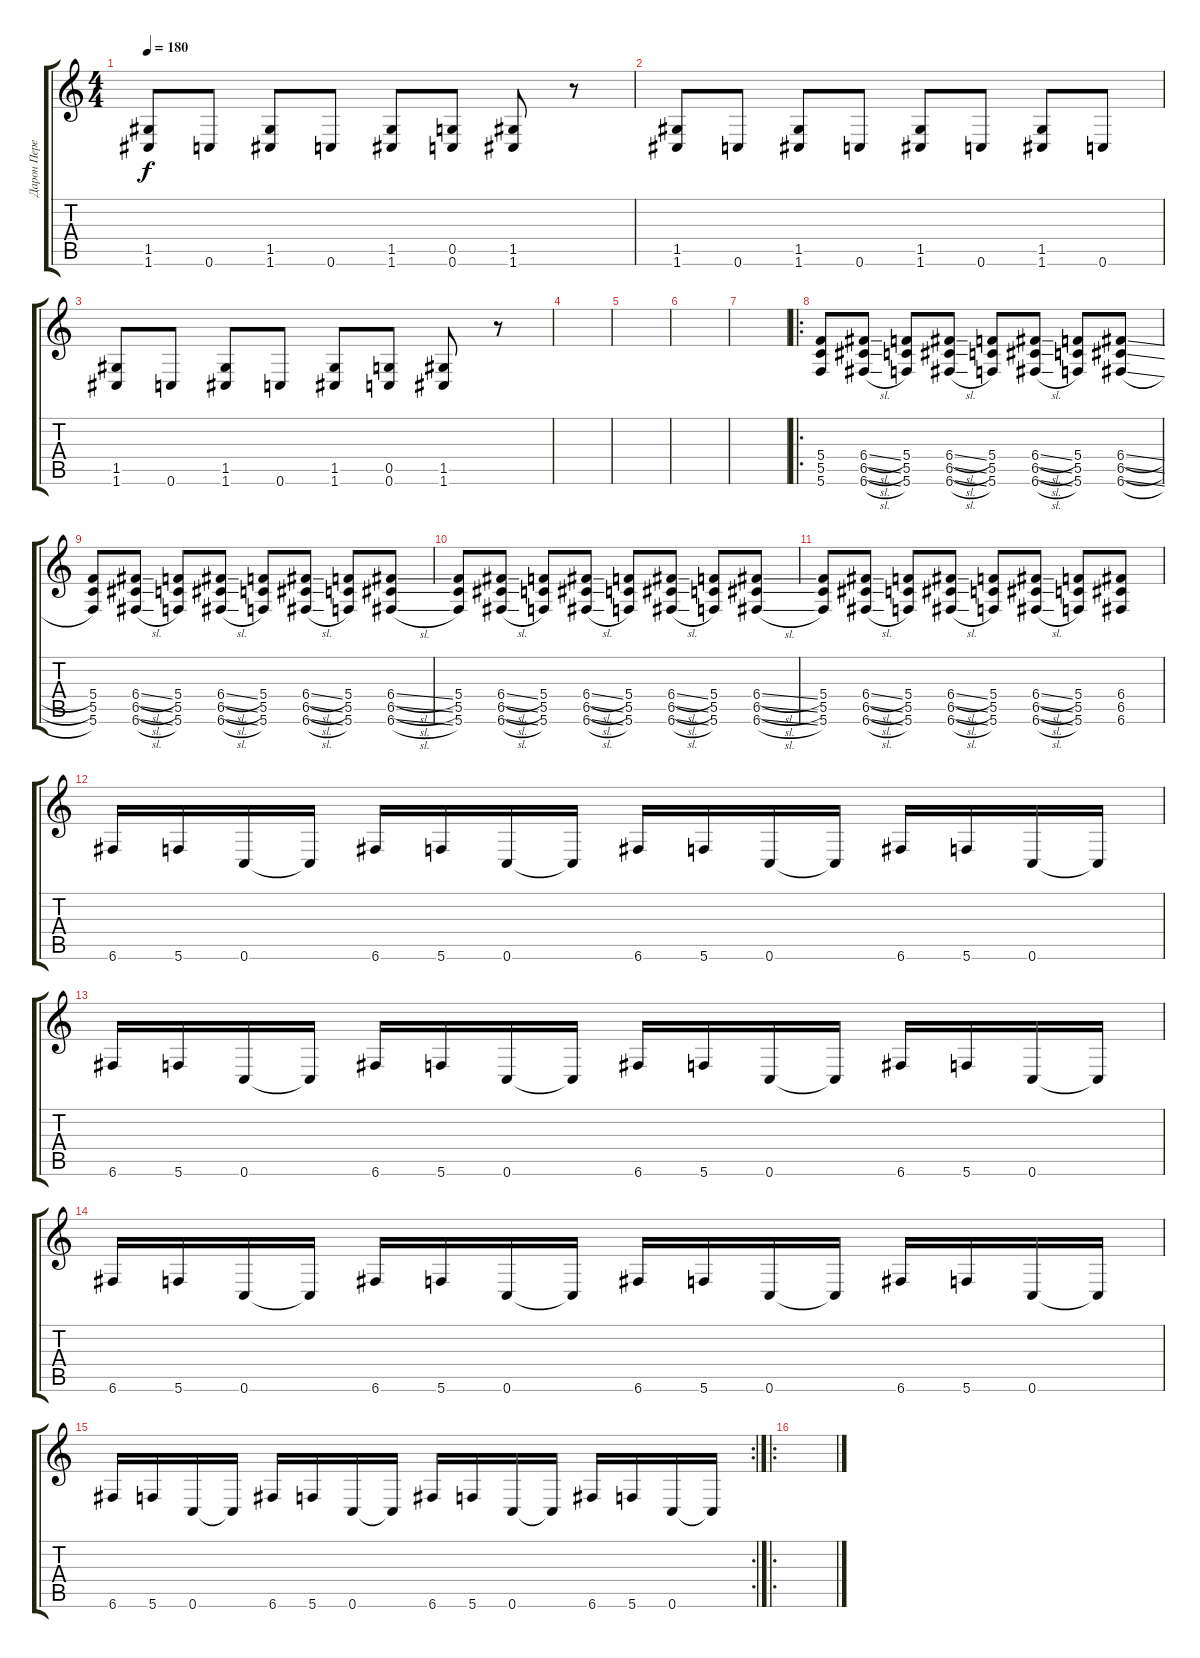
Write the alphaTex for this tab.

\track ("Дарон Перегруз" "Дарон Пере") {instrument distortionguitar}
\staff {score tabs}
\tuning (D4 A3 F3 C3 G2 C2) {hide}
\ts (4 4)
\tempo 180
\clef g2
\ks c
(1.5 1.6).8{dy f} 0.6.8 (1.5 1.6).8 0.6.8 (1.5 1.6).8 (0.5 0.6).8 (1.5 1.6).8 r.8 |
(1.5 1.6).8 0.6.8 (1.5 1.6).8 0.6.8 (1.5 1.6).8 0.6.8 (1.5 1.6).8 0.6.8 |
(1.5 1.6).8 0.6.8 (1.5 1.6).8 0.6.8 (1.5 1.6).8 (0.5 0.6).8 (1.5 1.6).8 r.8 |
|
|
|
|
\ro
(5.4 5.5 5.6).8 (6.4{sl} 6.5{sl} 6.6{sl}).8 (5.4 5.5 5.6).8 (6.4{sl} 6.5{sl} 6.6{sl}).8 (5.4 5.5 5.6).8 (6.4{sl} 6.5{sl} 6.6{sl}).8 (5.4 5.5 5.6).8 (6.4{sl} 6.5{sl} 6.6{sl}).8 |
(5.4 5.5 5.6).8 (6.4{sl} 6.5{sl} 6.6{sl}).8 (5.4 5.5 5.6).8 (6.4{sl} 6.5{sl} 6.6{sl}).8 (5.4 5.5 5.6).8 (6.4{sl} 6.5{sl} 6.6{sl}).8 (5.4 5.5 5.6).8 (6.4{sl} 6.5{sl} 6.6{sl}).8 |
(5.4 5.5 5.6).8 (6.4{sl} 6.5{sl} 6.6{sl}).8 (5.4 5.5 5.6).8 (6.4{sl} 6.5{sl} 6.6{sl}).8 (5.4 5.5 5.6).8 (6.4{sl} 6.5{sl} 6.6{sl}).8 (5.4 5.5 5.6).8 (6.4{sl} 6.5{sl} 6.6{sl}).8 |
(5.4 5.5 5.6).8 (6.4{sl} 6.5{sl} 6.6{sl}).8 (5.4 5.5 5.6).8 (6.4{sl} 6.5{sl} 6.6{sl}).8 (5.4 5.5 5.6).8 (6.4{sl} 6.5{sl} 6.6{sl}).8 (5.4 5.5 5.6).8 (6.4 6.5 6.6).8 |
6.6.16 5.6.16 0.6.16 0.6{t}.16 6.6.16 5.6.16 0.6.16 0.6{t}.16 6.6.16 5.6.16 0.6.16 0.6{t}.16 6.6.16 5.6.16 0.6.16 0.6{t}.16 |
6.6.16 5.6.16 0.6.16 0.6{t}.16 6.6.16 5.6.16 0.6.16 0.6{t}.16 6.6.16 5.6.16 0.6.16 0.6{t}.16 6.6.16 5.6.16 0.6.16 0.6{t}.16 |
6.6.16 5.6.16 0.6.16 0.6{t}.16 6.6.16 5.6.16 0.6.16 0.6{t}.16 6.6.16 5.6.16 0.6.16 0.6{t}.16 6.6.16 5.6.16 0.6.16 0.6{t}.16 |
\rc 2
6.6.16 5.6.16 0.6.16 0.6{t}.16 6.6.16 5.6.16 0.6.16 0.6{t}.16 6.6.16 5.6.16 0.6.16 0.6{t}.16 6.6.16 5.6.16 0.6.16 0.6{t}.16 |
\ro
